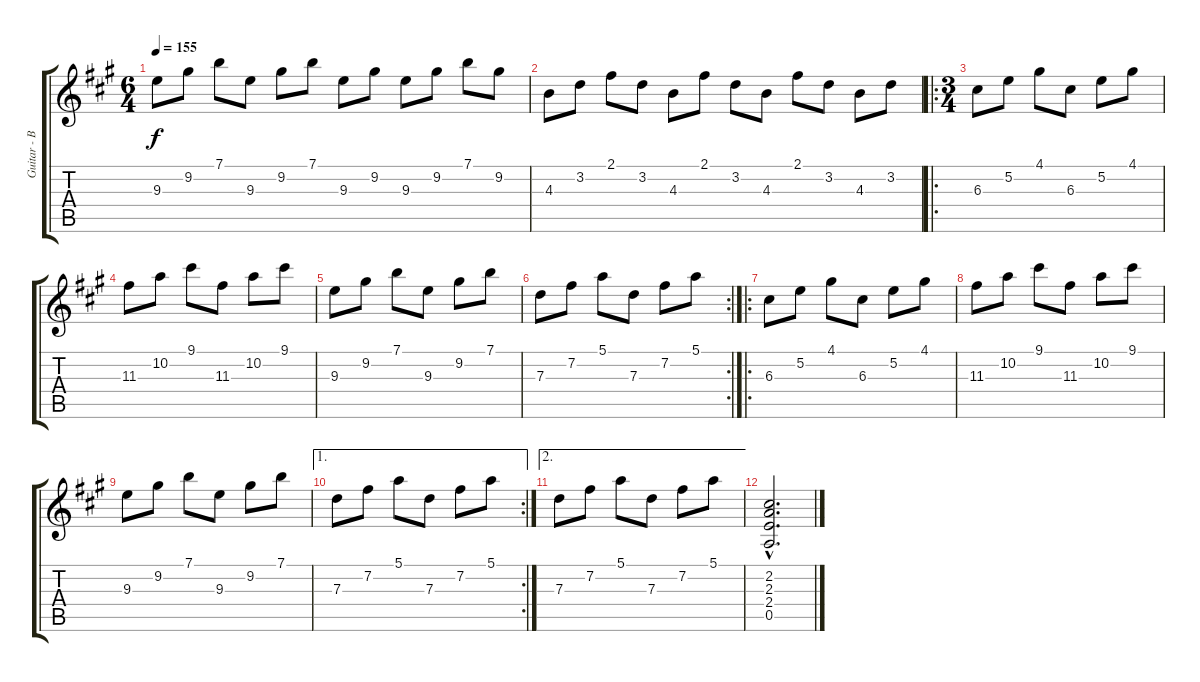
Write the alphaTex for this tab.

\track ("Guitar - Burnz" "Guitar - B") {instrument electricguitarjazz}
\staff {score tabs}
\tuning (E4 B3 G3 D3 A2 E2) {hide}
\ts (6 4)
\tempo 155
\clef g2
\ks a
9.3.8{dy f} 9.2.8 7.1.8 9.3.8 9.2.8 7.1.8 9.3.8 9.2.8 9.3.8 9.2.8 7.1.8 9.2.8 |
4.3.8 3.2.8 2.1.8 3.2.8 4.3.8 2.1.8 3.2.8 4.3.8 2.1.8 3.2.8 4.3.8 3.2.8 |
\ro
\ts (3 4)
6.3.8 5.2.8 4.1.8 6.3.8 5.2.8 4.1.8 |
11.3.8 10.2.8 9.1.8 11.3.8 10.2.8 9.1.8 |
9.3.8 9.2.8 7.1.8 9.3.8 9.2.8 7.1.8 |
\rc 2
7.3.8 7.2.8 5.1.8 7.3.8 7.2.8 5.1.8 |
\ro
6.3.8 5.2.8 4.1.8 6.3.8 5.2.8 4.1.8 |
11.3.8 10.2.8 9.1.8 11.3.8 10.2.8 9.1.8 |
9.3.8 9.2.8 7.1.8 9.3.8 9.2.8 7.1.8 |
\ae 1
\rc 2
7.3.8 7.2.8 5.1.8 7.3.8 7.2.8 5.1.8 |
\ae 2
7.3.8 7.2.8 5.1.8 7.3.8 7.2.8 5.1.8 |
(2.2{hac} 2.3{hac} 2.4{hac} 0.5{hac}).2{d}
